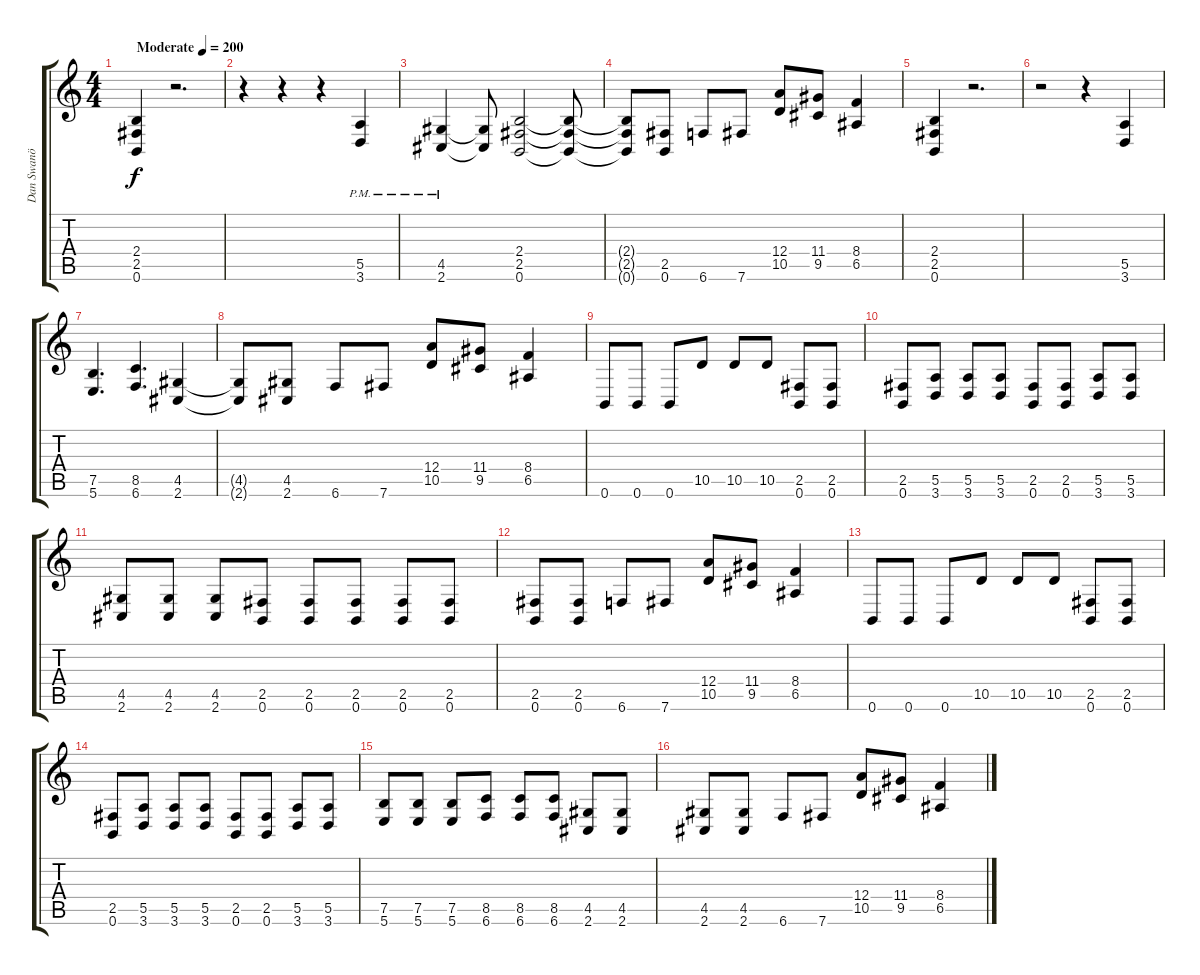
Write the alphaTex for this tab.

\track ("Dan Swanö" "Dan Swanö") {instrument distortionguitar}
\staff {score tabs}
\tuning (B3 Gb3 D3 A2 E2 B1) {hide}
\ts (4 4)
\tempo (200 "Moderate")
\clef g2
\ks c
(2.4 2.5 0.6).4{dy f instrument distortionguitar} r.2{d} |
r.4 r.4 r.4 (5.5{pm} 3.6{pm}).4 |
(4.5{pm} 2.6{pm}).4 (4.5{t} 2.6{t}).8 (2.4 2.5 0.6).2 (2.4{t} 2.5{t} 0.6{t}).8 |
(2.4{t} 2.5{t} 0.6{t}).8 (2.5 0.6).8 6.6.8 7.6.8 (12.4 10.5).8 (11.4 9.5).8 (8.4 6.5).4 |
(2.4 2.5 0.6).4 r.2{d} |
r.2 r.4 (5.5 3.6).4 |
(7.5 5.6).4{d} (8.5 6.6).4{d} (4.5 2.6).4 |
(4.5{t} 2.6{t}).8 (4.5 2.6).8 6.6.8 7.6.8 (12.4 10.5).8 (11.4 9.5).8 (8.4 6.5).4 |
0.6.8 0.6.8 0.6.8 10.5.8 10.5.8 10.5.8 (2.5 0.6).8 (2.5 0.6).8 |
(2.5 0.6).8 (5.5 3.6).8 (5.5 3.6).8 (5.5 3.6).8 (2.5 0.6).8 (2.5 0.6).8 (5.5 3.6).8 (5.5 3.6).8 |
(4.5 2.6).8 (4.5 2.6).8 (4.5 2.6).8 (2.5 0.6).8 (2.5 0.6).8 (2.5 0.6).8 (2.5 0.6).8 (2.5 0.6).8 |
(2.5 0.6).8 (2.5 0.6).8 6.6.8 7.6.8 (12.4 10.5).8 (11.4 9.5).8 (8.4 6.5).4 |
0.6.8 0.6.8 0.6.8 10.5.8 10.5.8 10.5.8 (2.5 0.6).8 (2.5 0.6).8 |
(2.5 0.6).8 (5.5 3.6).8 (5.5 3.6).8 (5.5 3.6).8 (2.5 0.6).8 (2.5 0.6).8 (5.5 3.6).8 (5.5 3.6).8 |
(7.5 5.6).8 (7.5 5.6).8 (7.5 5.6).8 (8.5 6.6).8 (8.5 6.6).8 (8.5 6.6).8 (4.5 2.6).8 (4.5 2.6).8 |
(4.5 2.6).8 (4.5 2.6).8 6.6.8 7.6.8 (12.4 10.5).8 (11.4 9.5).8 (8.4 6.5).4
